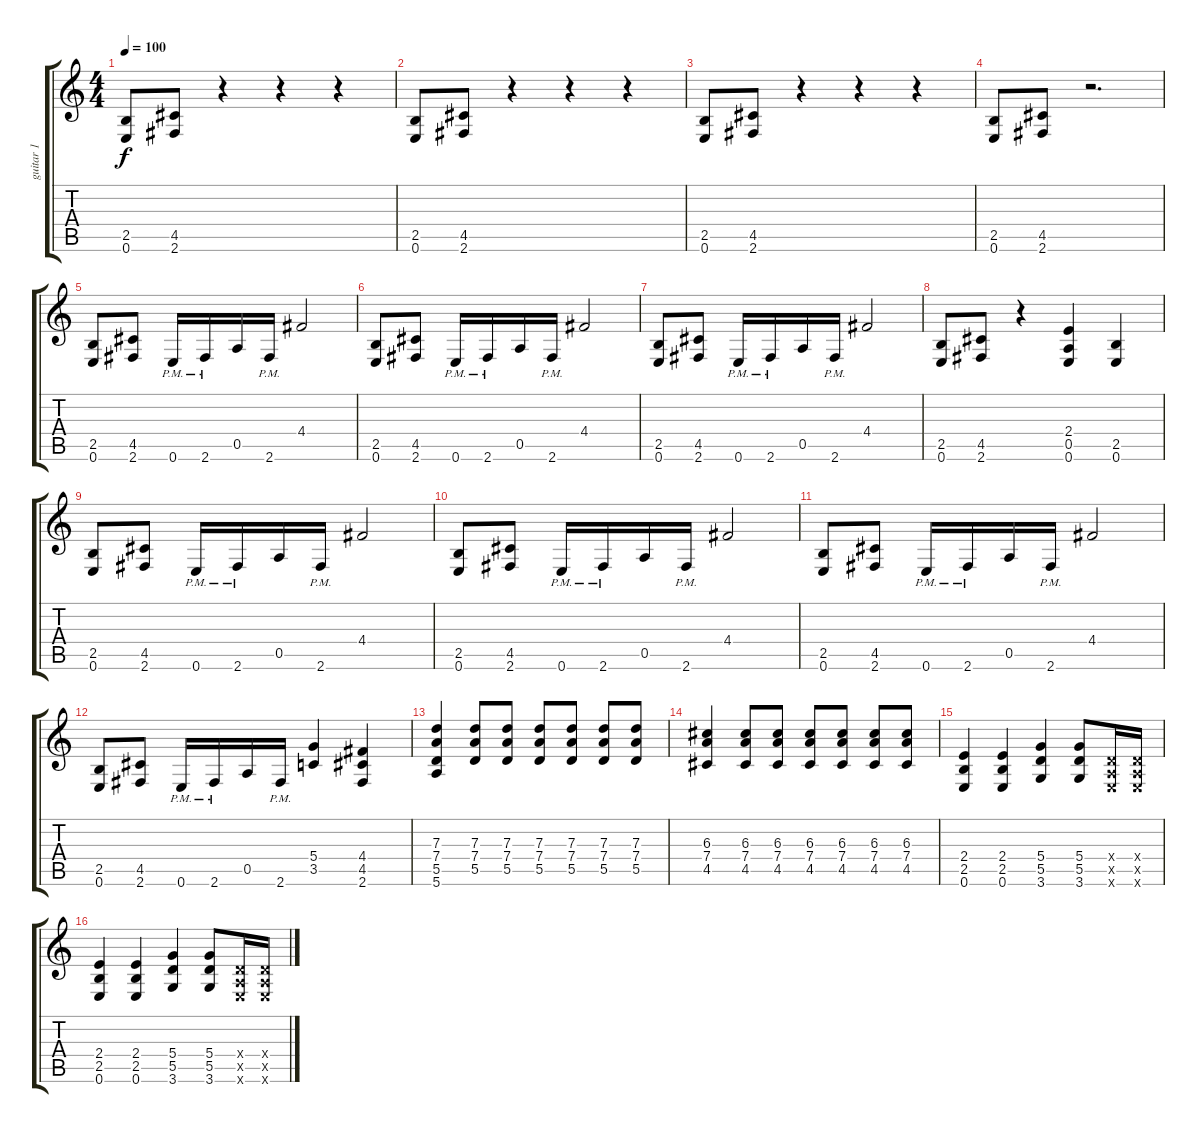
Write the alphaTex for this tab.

\track ("guitar 1" "guitar 1") {instrument overdrivenguitar}
\staff {score tabs}
\tuning (E4 B3 G3 D3 A2 E2) {hide}
\ts (4 4)
\tempo 100
\clef g2
\ks c
(2.5 0.6).8{dy f} (4.5 2.6).8 r.4 r.4 r.4 |
(2.5 0.6).8 (4.5 2.6).8 r.4 r.4 r.4 |
(2.5 0.6).8 (4.5 2.6).8 r.4 r.4 r.4 |
(2.5 0.6).8 (4.5 2.6).8 r.2{d} |
(2.5 0.6).8 (4.5 2.6).8 0.6{pm}.16 2.6{pm}.16 0.5.16 2.6{pm}.16 4.4.2 |
(2.5 0.6).8 (4.5 2.6).8 0.6{pm}.16 2.6{pm}.16 0.5.16 2.6{pm}.16 4.4.2 |
(2.5 0.6).8 (4.5 2.6).8 0.6{pm}.16 2.6{pm}.16 0.5.16 2.6{pm}.16 4.4.2 |
(2.5 0.6).8 (4.5 2.6).8 r.4 (2.4 0.5 0.6).4 (2.5 0.6).4 |
(2.5 0.6).8 (4.5 2.6).8 0.6{pm}.16 2.6{pm}.16 0.5.16 2.6{pm}.16 4.4.2 |
(2.5 0.6).8 (4.5 2.6).8 0.6{pm}.16 2.6{pm}.16 0.5.16 2.6{pm}.16 4.4.2 |
(2.5 0.6).8 (4.5 2.6).8 0.6{pm}.16 2.6{pm}.16 0.5.16 2.6{pm}.16 4.4.2 |
(2.5 0.6).8 (4.5 2.6).8 0.6{pm}.16 2.6{pm}.16 0.5.16 2.6{pm}.16 (5.4 3.5).4 (4.4 4.5 2.6).4 |
(7.3 7.4 5.5 5.6).4 (7.3 7.4 5.5).8 (7.3 7.4 5.5).8 (7.3 7.4 5.5).8 (7.3 7.4 5.5).8 (7.3 7.4 5.5).8 (7.3 7.4 5.5).8 |
(6.3 7.4 4.5).4 (6.3 7.4 4.5).8 (6.3 7.4 4.5).8 (6.3 7.4 4.5).8 (6.3 7.4 4.5).8 (6.3 7.4 4.5).8 (6.3 7.4 4.5).8 |
(2.4 2.5 0.6).4 (2.4 2.5 0.6).4 (5.4 5.5 3.6).4 (5.4 5.5 3.6).8 (0.4{x} 0.5{x} 0.6{x}).16 (0.4{x} 0.5{x} 0.6{x}).16 |
(2.4 2.5 0.6).4 (2.4 2.5 0.6).4 (5.4 5.5 3.6).4 (5.4 5.5 3.6).8 (0.4{x} 0.5{x} 0.6{x}).16 (0.4{x} 0.5{x} 0.6{x}).16
